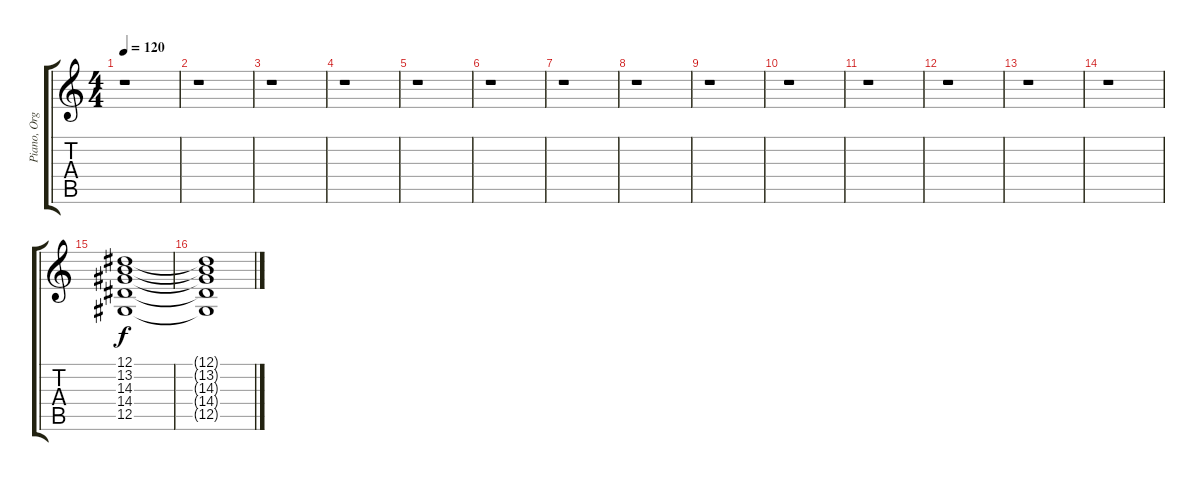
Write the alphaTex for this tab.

\track ("Piano, Organ, Mandolin" "Piano, Org") {instrument brightacousticpiano}
\staff {score tabs}
\tuning (Eb4 Bb3 Gb3 Db3 Ab2 Eb2) {hide}
\ts (4 4)
\tempo 120
\clef g2
\ks c
r.1{dy f} |
r.1 |
r.1 |
r.1 |
r.1 |
r.1 |
r.1 |
r.1 |
r.1 |
r.1 |
r.1 |
r.1 |
r.1 |
r.1 |
(12.1 13.2 14.3 14.4 12.5).1{volume 10 instrument churchorgan} |
(12.1{t} 13.2{t} 14.3{t} 14.4{t} 12.5{t}).1
